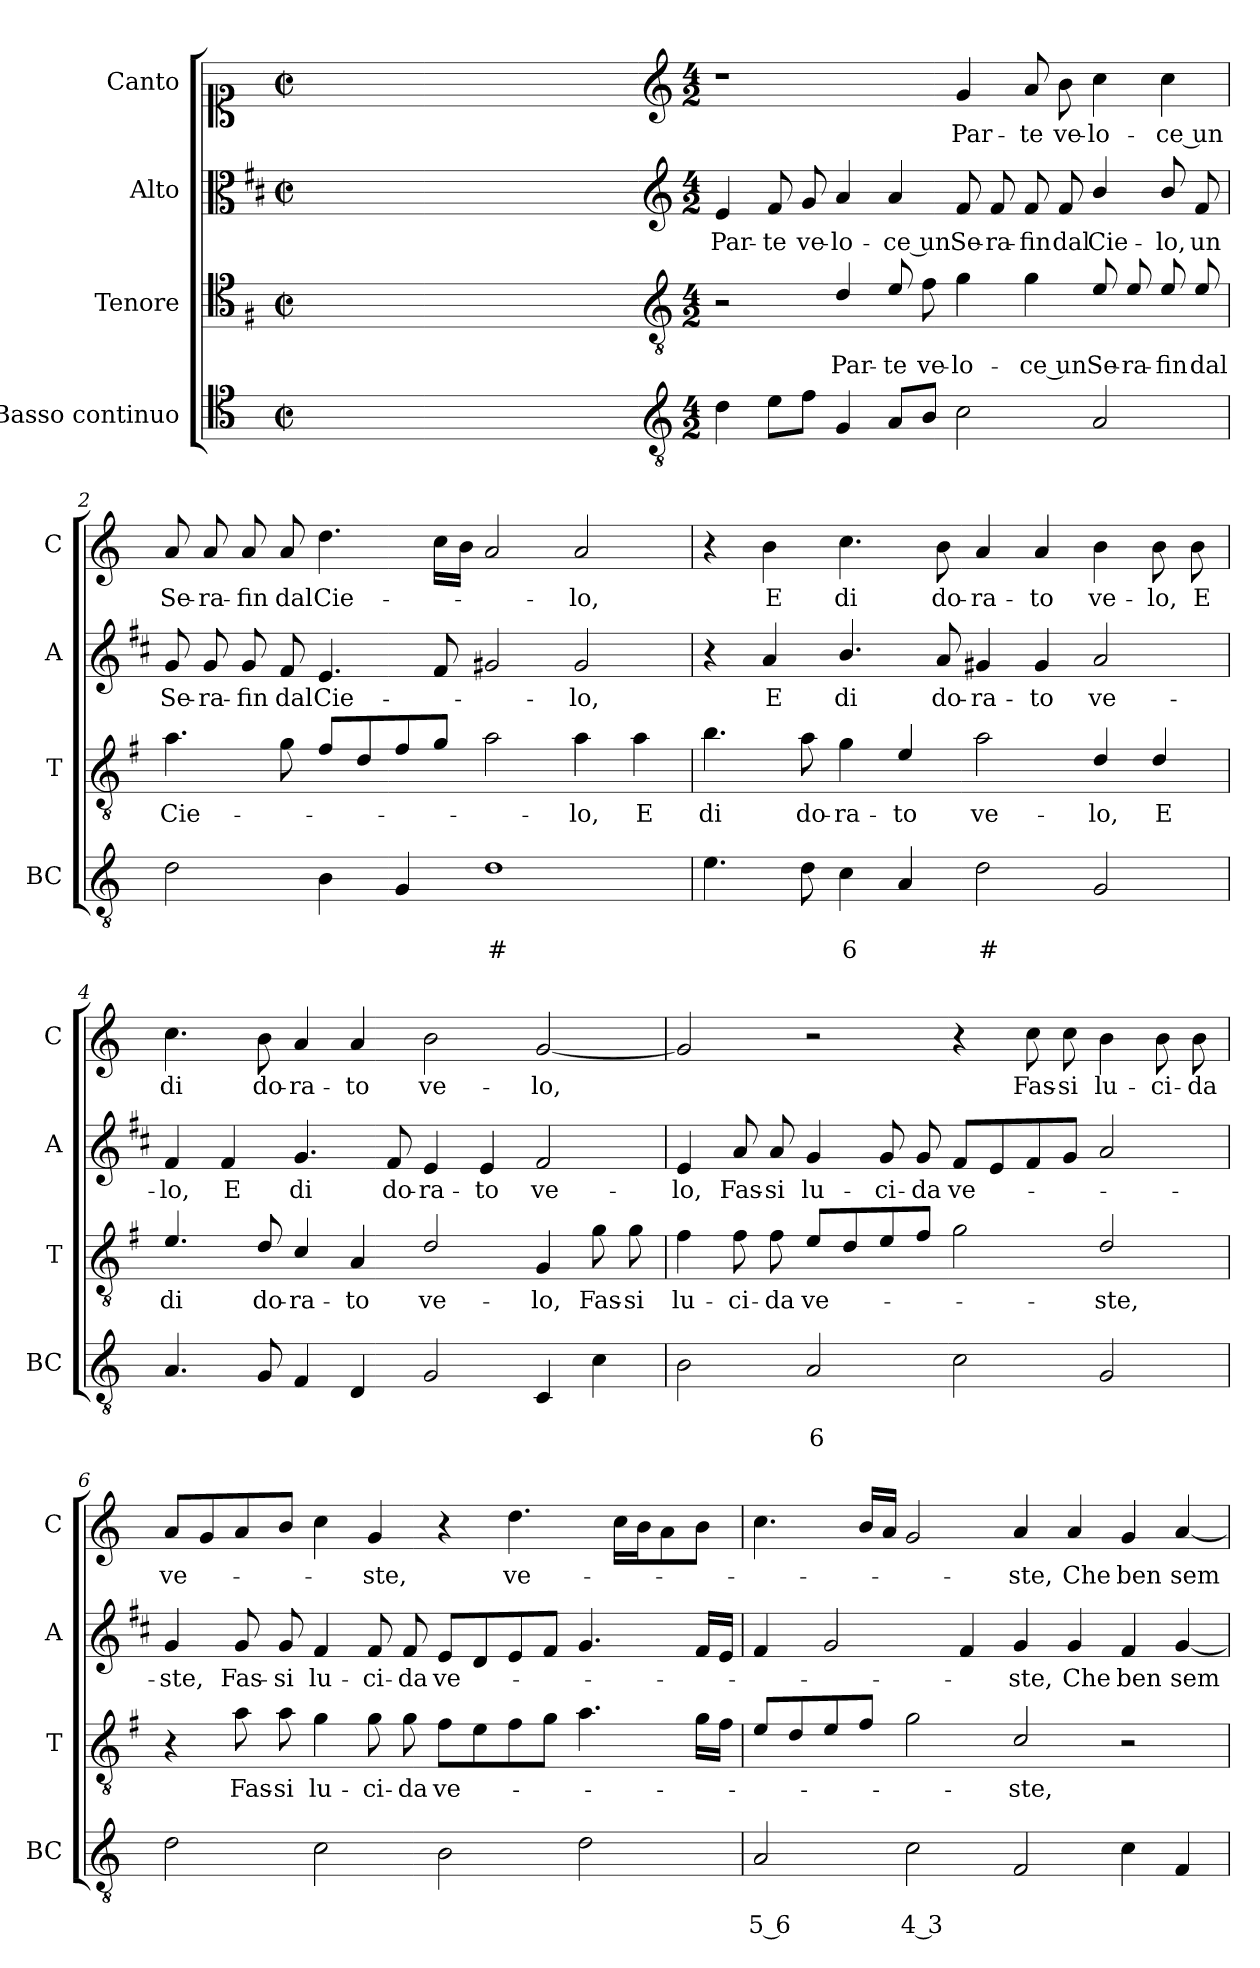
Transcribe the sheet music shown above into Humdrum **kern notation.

**kern	**text	**text	**kern	**text	**kern	**text	**kern	**text
*part4	*part4	*part4	*part3	*part3	*part2	*part2	*part1	*part1
*staff4	*staff4	*staff4	*staff3	*staff3	*staff2	*staff2	*staff1	*staff1
*I"Basso continuo	*	*	*I"Tenore	*	*I"Alto	*	*I"Canto	*
*I'BC	*	*	*I'T	*	*I'A	*	*I'C	*
*clefC4	*	*	*clefC4	*	*clefC3	*	*clefC1	*
*	*	*	*ITrd4c7	*	*ITrd1c2	*	*	*
*k[]	*	*	*k[]	*	*k[]	*	*k[]	*
*C:	*	*	*C:	*	*C:	*	*C:	*
*M2/2	*	*	*M2/2	*	*M2/2	*	*M2/2	*
*met(c|)	*	*	*met(c|)	*	*met(c|)	*	*met(c|)	*
=	=	=	=	=	=	=	=	=
1ryy	.	.	1ryy	.	1ryy	.	1ryy	.
=1X-	=1X-	=1X-	=1X-	=1X-	=1X-	=1X-	=1X-	=1X-
4ryy	.	.	4ryy	.	4ryy	.	4ryy	.
4ryy	.	.	4ryy	.	4ryy	.	4ryy	.
4ryy	.	.	4ryy	.	4ryy	.	4ryy	.
4ryy	.	.	4ryy	.	4ryy	.	4ryy	.
=1-	=1-	=1-	=1-	=1-	=1-	=1-	=1-	=1-
*clefGv2	*	*	*clefGv2	*	*clefG2	*	*clefG2	*
*M4/2	*	*	*M4/2	*	*M4/2	*	*M4/2	*
!	!	!	!	!	!	!LO:LY:b	!	!
4d\	.	.	2r	.	4d/	Par-	1r	.
!	!	!	!	!	!	!LO:LY:b	!	!
8e\L	.	.	.	.	8e/	-te	.	.
!	!	!	!	!	!	!LO:LY:b	!	!
8f\J	.	.	.	.	8f/	ve-	.	.
!	!	!	!	!LO:LY:b	!	!LO:LY:b	!	!
4G/	.	.	4G/	Par-	4g/	-lo-	.	.
!	!	!	!	!LO:LY:b	!	!LO:LY:b	!	!
8A/L	.	.	8A/	-te	4g/	-ce un	.	.
!	!	!	!	!LO:LY:b	!	!	!	!
8B/J	.	.	8B\	ve-	.	.	.	.
!	!	!	!	!LO:LY:b	!	!LO:LY:b	!	!LO:LY:b
2c\	.	.	4c\	-lo-	8e/	Se-	4g/	Par-
!	!	!	!	!	!	!LO:LY:b	!	!
.	.	.	.	.	8e/	-ra-	.	.
!	!	!	!	!LO:LY:b	!	!LO:LY:b	!	!LO:LY:b
.	.	.	4c\	-ce un	8e/	-fin	8a/	-te
!	!	!	!	!	!	!LO:LY:b	!	!LO:LY:b
.	.	.	.	.	8e/	dal	8b\	ve-
!	!	!	!	!LO:LY:b	!	!LO:LY:b	!	!LO:LY:b
2A/	.	.	8A/	Se-	4a/	Cie-	4cc\	-lo-
!	!	!	!	!LO:LY:b	!	!	!	!
.	.	.	8A/	-ra-	.	.	.	.
!	!	!	!	!LO:LY:b	!	!LO:LY:b	!	!LO:LY:b
.	.	.	8A/	-fin	8a/	-lo,	4cc\	-ce un
!	!	!	!	!LO:LY:b	!	!LO:LY:b	!	!
.	.	.	8A/	dal	8e/	un	.	.
=2	=2	=2	=2	=2	=2	=2	=2	=2
!	!	!	!	!LO:LY:b	!	!LO:LY:b	!	!LO:LY:b
2d\	.	.	4.d\	Cie-	8f/	Se-	8a/	Se-
!	!	!	!	!	!	!LO:LY:b	!	!LO:LY:b
.	.	.	.	.	8f/	-ra-	8a/	-ra-
!	!	!	!	!	!	!LO:LY:b	!	!LO:LY:b
.	.	.	.	.	8f/	-fin	8a/	-fin
!	!	!	!	!	!	!LO:LY:b	!	!LO:LY:b
.	.	.	8c\	.	8e/	dal	8a/	dal
!	!	!	!	!	!	!LO:LY:b	!	!LO:LY:b
4B\	.	.	8B/L	.	4.d/	Cie-	4.dd\	Cie-
.	.	.	8G/	.	.	.	.	.
4G/	.	.	8B/	.	.	.	.	.
.	.	.	8c/J	.	8e/	.	16cc\LL	.
.	.	.	.	.	.	.	16b\JJ	.
!	!	!LO:LY:b	!	!	!	!	!	!
1d	.	#	2d\	.	2f#X/	.	2a/	.
!	!	!	!	!LO:LY:b	!	!LO:LY:b	!	!LO:LY:b
.	.	.	4d\	-lo,	2f#/	-lo,	2a/	-lo,
!	!	!	!	!LO:LY:b	!	!	!	!
.	.	.	4d\	E	.	.	.	.
!!LO:LB:g=z
=3	=3	=3	=3	=3	=3	=3	=3	=3
!	!	!	!	!LO:LY:b	!	!	!	!
4.e\	.	.	4.e\	di	4r	.	4r	.
!	!	!	!	!	!	!LO:LY:b	!	!LO:LY:b
.	.	.	.	.	4g/	E	4b\	E
!	!	!	!	!LO:LY:b	!	!	!	!
8d\	.	.	8d\	do-	.	.	.	.
!	!	!LO:LY:b	!	!LO:LY:b	!	!LO:LY:b	!	!LO:LY:b
4c\	.	6	4c\	-ra-	4.a/	di	4.cc\	di
!	!	!	!	!LO:LY:b	!	!	!	!
4A/	.	.	4A/	-to	.	.	.	.
!	!	!	!	!	!	!LO:LY:b	!	!LO:LY:b
.	.	.	.	.	8g/	do-	8b\	do-
!	!	!LO:LY:b	!	!LO:LY:b	!	!LO:LY:b	!	!LO:LY:b
2d\	.	#	2d\	ve-	4f#X/	-ra-	4a/	-ra-
!	!	!	!	!	!	!LO:LY:b	!	!LO:LY:b
.	.	.	.	.	4f#/	-to	4a/	-to
!	!	!	!	!LO:LY:b	!	!LO:LY:b	!	!LO:LY:b
2G/	.	.	4G/	-lo,	2g/	ve-	4b\	ve-
!	!	!	!	!LO:LY:b	!	!	!	!LO:LY:b
.	.	.	4G/	E	.	.	8b\	-lo,
!	!	!	!	!	!	!	!	!LO:LY:b
.	.	.	.	.	.	.	8b\	E
=4	=4	=4	=4	=4	=4	=4	=4	=4
!	!	!	!	!LO:LY:b	!	!LO:LY:b	!	!LO:LY:b
4.A/	.	.	4.A/	di	4e/	-lo,	4.cc\	di
!	!	!	!	!	!	!LO:LY:b	!	!
.	.	.	.	.	4e/	E	.	.
!	!	!	!	!LO:LY:b	!	!	!	!LO:LY:b
8G/	.	.	8G/	do-	.	.	8b\	do-
!	!	!	!	!LO:LY:b	!	!LO:LY:b	!	!LO:LY:b
4F/	.	.	4F/	-ra-	4.f/	di	4a/	-ra-
!	!	!	!	!LO:LY:b	!	!	!	!LO:LY:b
4D/	.	.	4D/	-to	.	.	4a/	-to
!	!	!	!	!	!	!LO:LY:b	!	!
.	.	.	.	.	8e/	do-	.	.
!	!	!	!	!LO:LY:b	!	!LO:LY:b	!	!LO:LY:b
2G/	.	.	2G/	ve-	4d/	-ra-	2b\	ve-
!	!	!	!	!	!	!LO:LY:b	!	!
.	.	.	.	.	4d/	-to	.	.
!	!	!	!	!LO:LY:b	!	!LO:LY:b	!	!LO:LY:b
4C/	.	.	4C/	-lo,	2e/	ve-	[2g/	-lo,
!	!	!	!	!LO:LY:b	!	!	!	!
4c\	.	.	8c\	Fas-	.	.	.	.
!	!	!	!	!LO:LY:b	!	!	!	!
.	.	.	8c\	-si	.	.	.	.
=5	=5	=5	=5	=5	=5	=5	=5	=5
!	!	!	!	!LO:LY:b	!	!LO:LY:b	!	!
2B\	.	.	4B\	lu-	4d/	-lo,	2g/]	.
!	!	!	!	!LO:LY:b	!	!LO:LY:b	!	!
.	.	.	8B\	-ci-	8g/	Fas-	.	.
!	!	!	!	!LO:LY:b	!	!LO:LY:b	!	!
.	.	.	8B\	-da	8g/	-si	.	.
!	!	!LO:LY:b	!	!LO:LY:b	!	!LO:LY:b	!	!
2A/	.	6	8A/L	ve-	4f/	lu-	2r	.
.	.	.	8G/	.	.	.	.	.
!	!	!	!	!	!	!LO:LY:b	!	!
.	.	.	8A/	.	8f/	-ci-	.	.
!	!	!	!	!	!	!LO:LY:b	!	!
.	.	.	8B/J	.	8f/	-da	.	.
!	!	!	!	!	!	!LO:LY:b	!	!
2c\	.	.	2c\	.	8e/L	ve-	4r	.
.	.	.	.	.	8d/	.	.	.
!	!	!	!	!	!	!	!	!LO:LY:b
.	.	.	.	.	8e/	.	8cc\	Fas-
!	!	!	!	!	!	!	!	!LO:LY:b
.	.	.	.	.	8f/J	.	8cc\	-si
!	!	!	!	!LO:LY:b	!	!	!	!LO:LY:b
2G/	.	.	2G/	-ste,	2g/	.	4b\	lu-
!	!	!	!	!	!	!	!	!LO:LY:b
.	.	.	.	.	.	.	8b\	-ci-
!	!	!	!	!	!	!	!	!LO:LY:b
.	.	.	.	.	.	.	8b\	-da
!!LO:LB:g=z
=6	=6	=6	=6	=6	=6	=6	=6	=6
!	!	!	!	!	!	!LO:LY:b	!	!LO:LY:b
2d\	.	.	4r	.	4f/	-ste,	8a/L	ve-
.	.	.	.	.	.	.	8g/	.
!	!	!	!	!LO:LY:b	!	!LO:LY:b	!	!
.	.	.	8d\	Fas-	8f/	Fas-	8a/	.
!	!	!	!	!LO:LY:b	!	!LO:LY:b	!	!
.	.	.	8d\	-si	8f/	-si	8b/J	.
!	!	!	!	!LO:LY:b	!	!LO:LY:b	!	!
2c\	.	.	4c\	lu-	4e/	lu-	4cc\	.
!	!	!	!	!LO:LY:b	!	!LO:LY:b	!	!LO:LY:b
.	.	.	8c\	-ci-	8e/	-ci-	4g/	-ste,
!	!	!	!	!LO:LY:b	!	!LO:LY:b	!	!
.	.	.	8c\	-da	8e/	-da	.	.
!	!	!	!	!LO:LY:b	!	!LO:LY:b	!	!
2B\	.	.	8B\L	ve-	8d/L	ve-	4r	.
.	.	.	8A\	.	8c/	.	.	.
!	!	!	!	!	!	!	!	!LO:LY:b
.	.	.	8B\	.	8d/	.	4.dd\	ve-
.	.	.	8c\J	.	8e/J	.	.	.
2d\	.	.	4.d\	.	4.f/	.	.	.
.	.	.	.	.	.	.	16cc\LL	.
.	.	.	.	.	.	.	16b\J	.
.	.	.	.	.	.	.	8a\	.
.	.	.	16c\LL	.	16e/LL	.	8b\J	.
.	.	.	16B\JJ	.	16d/JJ	.	.	.
=7	=7	=7	=7	=7	=7	=7	=7	=7
!	!	!LO:LY:b	!	!	!	!	!	!
2A/	.	5 6	8A/L	.	4e/	.	4.cc\	.
.	.	.	8G/	.	.	.	.	.
.	.	.	8A/	.	2f/	.	.	.
.	.	.	8B/J	.	.	.	16b/LL	.
.	.	.	.	.	.	.	16a/JJ	.
!	!	!LO:LY:b	!	!	!	!	!	!
2c\	.	4 3	2c\	.	.	.	2g/	.
.	.	.	.	.	4e/	.	.	.
!	!	!	!	!LO:LY:b	!	!LO:LY:b	!	!LO:LY:b
2F/	.	.	2F/	-ste,	4f/	-ste,	4a/	-ste,
!	!	!	!	!	!	!LO:LY:b	!	!LO:LY:b
.	.	.	.	.	4f/	Che	4a/	Che
!	!	!	!	!	!	!LO:LY:b	!	!LO:LY:b
4c\	.	.	2r	.	4e/	ben	4g/	ben
!	!	!	!	!	!	!LO:LY:b	!	!LO:LY:b
4F/	.	.	.	.	[4f/	sem-	[4a/	sem-
=	=	=	=	=	=	=	=	=
*-	*-	*-	*-	*-	*-	*-	*-	*-
